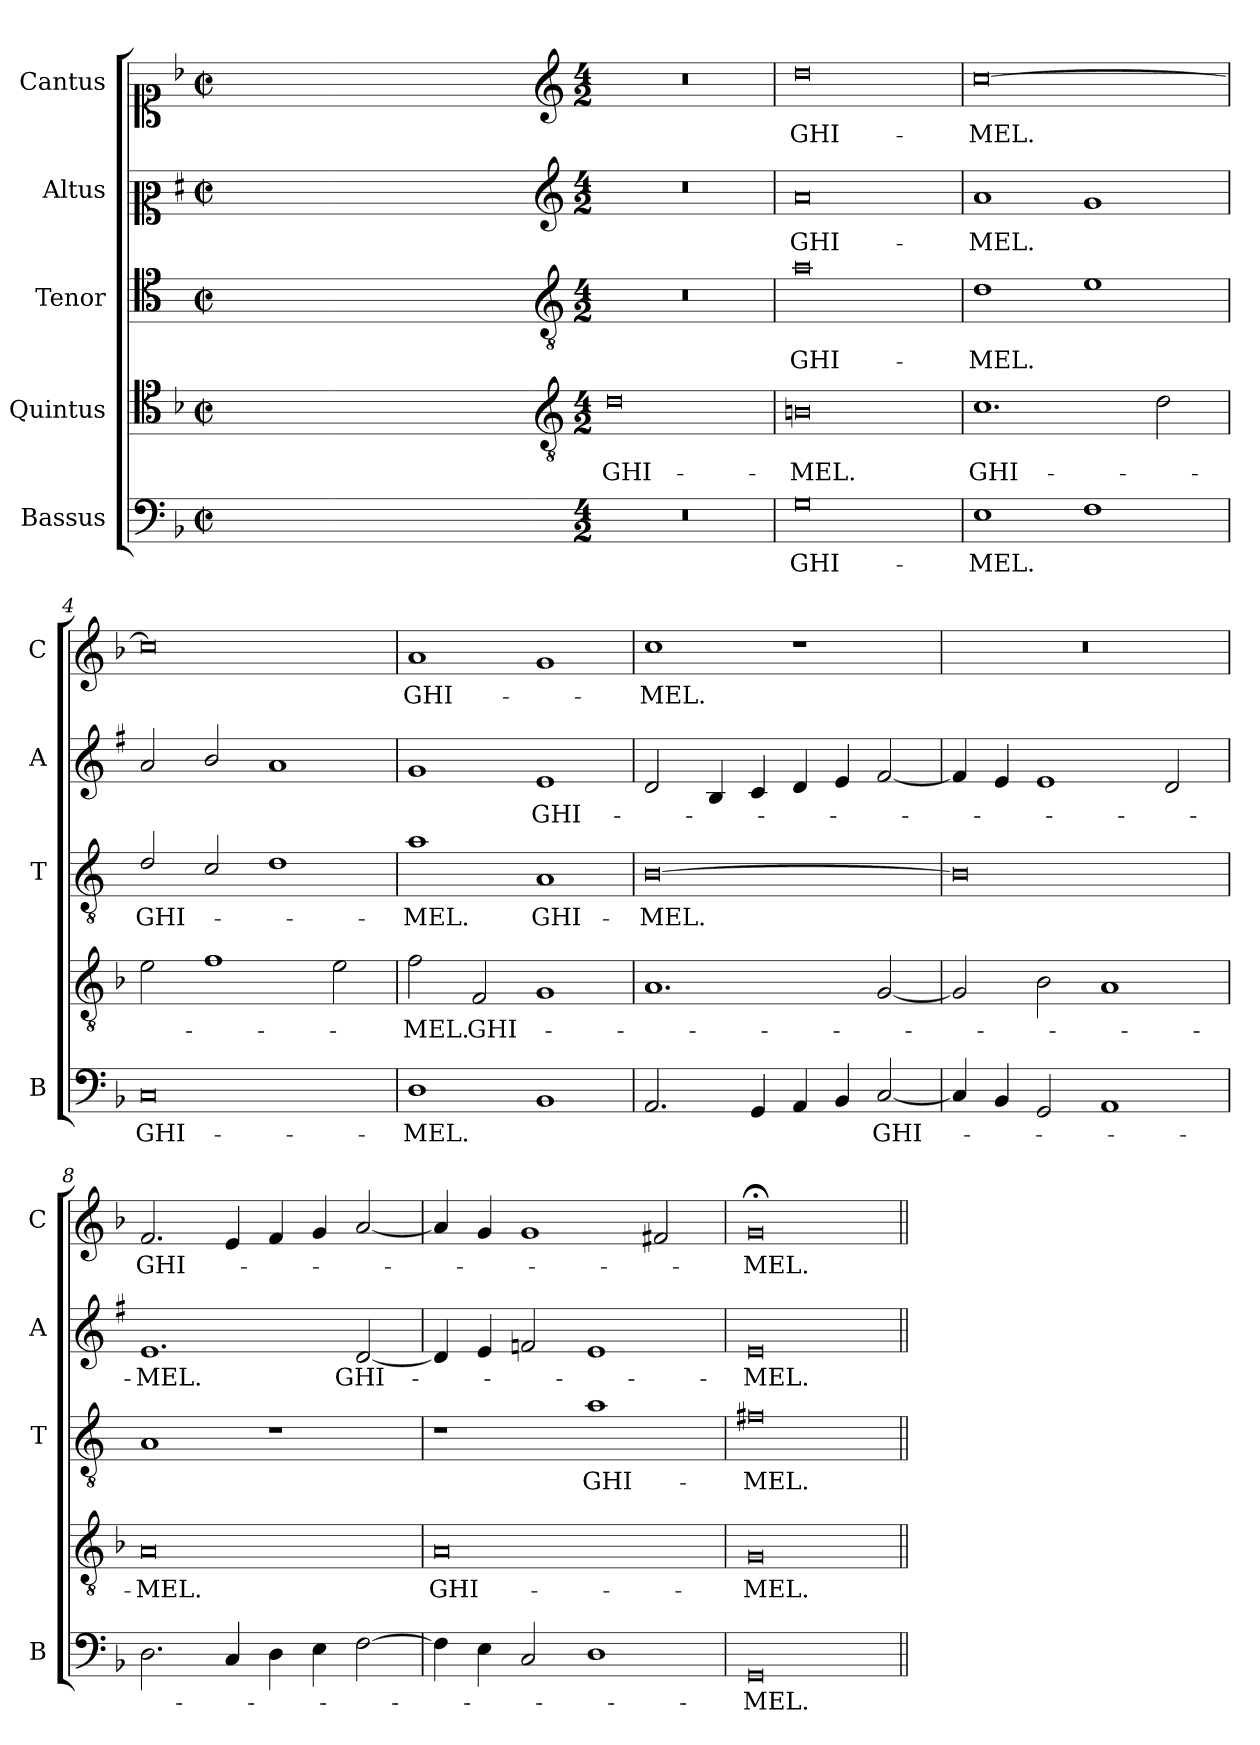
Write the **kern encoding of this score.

**kern	**text	**kern	**text	**kern	**text	**kern	**text	**kern	**text
*part5	*part5	*part4	*part4	*part3	*part3	*part2	*part2	*part1	*part1
*staff5	*staff5	*staff4	*staff4	*staff3	*staff3	*staff2	*staff2	*staff1	*staff1
*I"Bassus	*	*I"Quintus	*	*I"Tenor	*	*I"Altus	*	*I"Cantus	*
*I'B	*	*	*	*I'T	*	*I'A	*	*I'C	*
*clefF4	*	*clefC4	*	*clefC4	*	*clefC2	*	*clefC1	*
*	*	*	*	*ITrd4c7	*	*ITrd1c2	*	*	*
*k[b-]	*	*k[b-]	*	*k[b-]	*	*k[b-]	*	*k[b-]	*
*F:	*	*F:	*	*F:	*	*F:	*	*F:	*
*M2/2	*	*M2/2	*	*M2/2	*	*M2/2	*	*M2/2	*
*met(c|)	*	*met(c|)	*	*met(c|)	*	*met(c|)	*	*met(c|)	*
=	=	=	=	=	=	=	=	=	=
1ryy	.	1ryy	.	1ryy	.	1ryy	.	1ryy	.
=1X-	=1X-	=1X-	=1X-	=1X-	=1X-	=1X-	=1X-	=1X-	=1X-
4ryy	.	4ryy	.	4ryy	.	4ryy	.	4ryy	.
4ryy	.	4ryy	.	4ryy	.	4ryy	.	4ryy	.
4ryy	.	4ryy	.	4ryy	.	4ryy	.	4ryy	.
4ryy	.	4ryy	.	4ryy	.	4ryy	.	4ryy	.
=1-	=1-	=1-	=1-	=1-	=1-	=1-	=1-	=1-	=1-
*	*	*clefGv2	*	*clefGv2	*	*clefG2	*	*clefG2	*
*M4/2	*	*M4/2	*	*M4/2	*	*M4/2	*	*M4/2	*
!	!	!	!LO:LY:b	!	!	!	!	!	!
0r	.	0d	GHI-	0r	.	0r	.	0r	.
=2	=2	=2	=2	=2	=2	=2	=2	=2	=2
!	!LO:LY:b	!	!LO:LY:b	!	!LO:LY:b	!	!LO:LY:b	!	!LO:LY:b
0G	GHI-	0Bn	-MEL.	0d	GHI-	0g	GHI-	0dd	GHI-
=3	=3	=3	=3	=3	=3	=3	=3	=3	=3
!	!LO:LY:b	!	!LO:LY:b	!	!LO:LY:b	!	!LO:LY:b	!	!LO:LY:b
1E	-MEL.	1.c	GHI-	1G	-MEL.	1g	-MEL.	[0cc	-MEL.
1F	.	.	.	1A	.	1f	.	.	.
.	.	2d\	.	.	.	.	.	.	.
=4	=4	=4	=4	=4	=4	=4	=4	=4	=4
!	!LO:LY:b	!	!	!	!LO:LY:b	!	!	!	!
0C	GHI-	2e\	.	2G/	GHI-	2g/	.	0cc]	.
.	.	1f	.	2F/	.	2a/	.	.	.
.	.	.	.	1G	.	1g	.	.	.
.	.	2e\	.	.	.	.	.	.	.
=5	=5	=5	=5	=5	=5	=5	=5	=5	=5
!	!LO:LY:b	!	!LO:LY:b	!	!LO:LY:b	!	!	!	!LO:LY:b
1D	-MEL.	2f\	-MEL.	1d	-MEL.	1f	.	1a	GHI-
!	!	!	!LO:LY:b	!	!	!	!	!	!
.	.	2F/	GHI-	.	.	.	.	.	.
!	!	!	!	!	!LO:LY:b	!	!LO:LY:b	!	!
1BB-	.	1G	.	1D	GHI-	1d	GHI-	1g	.
=6	=6	=6	=6	=6	=6	=6	=6	=6	=6
!	!	!	!	!	!LO:LY:b	!	!	!	!LO:LY:b
2.AA/	.	1.A	.	[0E	-MEL.	2c/	.	1cc	-MEL.
.	.	.	.	.	.	4A/	.	.	.
4GG/	.	.	.	.	.	4B-/	.	.	.
4AA/	.	.	.	.	.	4c/	.	1r	.
4BB-/	.	.	.	.	.	4d/	.	.	.
!	!LO:LY:b	!	!	!	!	!	!	!	!
[2C/	GHI-	[2G/	.	.	.	[2e/	.	.	.
!!LO:LB:g=z
=7	=7	=7	=7	=7	=7	=7	=7	=7	=7
4C/]	.	2G/]	.	0E]	.	4e/]	.	0r	.
4BB-/	.	.	.	.	.	4d/	.	.	.
2GG/	.	2B-\	.	.	.	1d	.	.	.
1AA	.	1A	.	.	.	.	.	.	.
.	.	.	.	.	.	2c/	.	.	.
=8	=8	=8	=8	=8	=8	=8	=8	=8	=8
!	!	!	!LO:LY:b	!	!	!	!LO:LY:b	!	!LO:LY:b
2.D\	.	0A	-MEL.	1D	.	1.d	-MEL.	2.f/	GHI-
4C/	.	.	.	.	.	.	.	4e/	.
4D\	.	.	.	1r	.	.	.	4f/	.
4E\	.	.	.	.	.	.	.	4g/	.
!	!	!	!	!	!	!	!LO:LY:b	!	!
[2F\	.	.	.	.	.	[2c/	GHI-	[2a/	.
=9	=9	=9	=9	=9	=9	=9	=9	=9	=9
!	!	!	!LO:LY:b	!	!	!	!	!	!
4F\]	.	0A	GHI-	1r	.	4c/]	.	4a/]	.
4E\	.	.	.	.	.	4d/	.	4g/	.
2C/	.	.	.	.	.	2e-X/	.	1g	.
!	!	!	!	!	!LO:LY:b	!	!	!	!
1D	.	.	.	1d	GHI-	1d	.	.	.
.	.	.	.	.	.	.	.	2f#X/	.
=10	=10	=10	=10	=10	=10	=10	=10	=10	=10
!	!LO:LY:b	!	!LO:LY:b	!	!LO:LY:b	!	!LO:LY:b	!	!LO:LY:b
0GG	-MEL.	0G	-MEL.	0Bn	-MEL.	0d	-MEL.	0g;<	-MEL.
=||	=||	=||	=||	=||	=||	=||	=||	=||	=||
*-	*-	*-	*-	*-	*-	*-	*-	*-	*-
